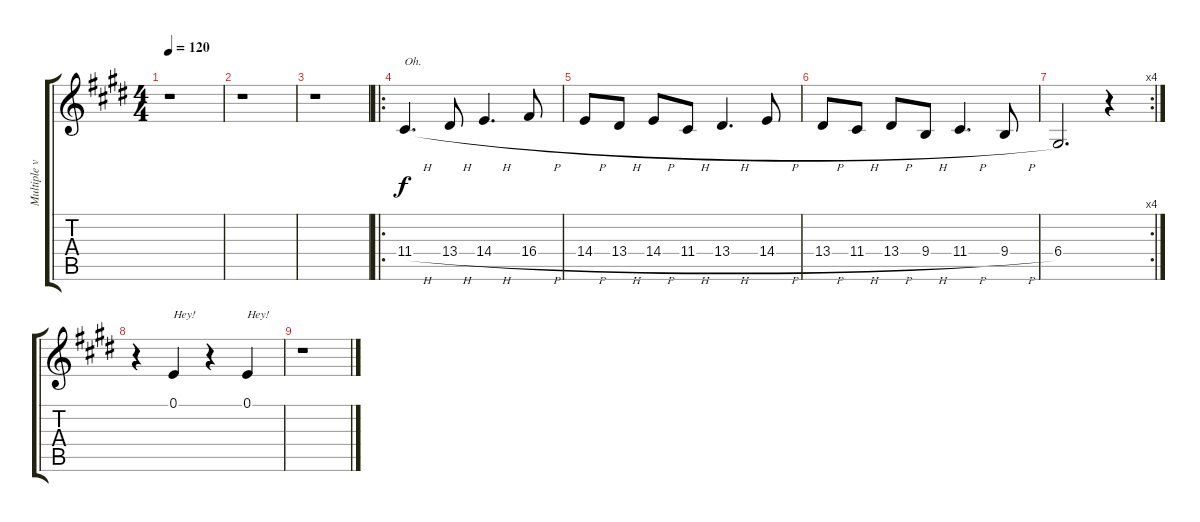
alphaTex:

\track ("Multiple voices" "Multiple v") {instrument choiraahs}
\staff {score tabs}
\tuning (E4 B3 G3 D3 A2 E2) {hide}
\ts (4 4)
\tempo 120
\clef g2
\ks e
r.1{dy f} |
r.1 |
r.1 |
\ro
11.4{h}.4{d txt "Oh."} 13.4{h}.8 14.4{h}.4{d} 16.4{h}.8 |
14.4{h}.8 13.4{h}.8 14.4{h}.8 11.4{h}.8 13.4{h}.4{d} 14.4{h}.8 |
13.4{h}.8 11.4{h}.8 13.4{h}.8 9.4{h}.8 11.4{h}.4{d} 9.4{h}.8 |
\rc 4
6.4.2{d} r.4 |
r.4 0.1.4{txt "Hey!"} r.4 0.1.4{txt "Hey!"} |
r.1
